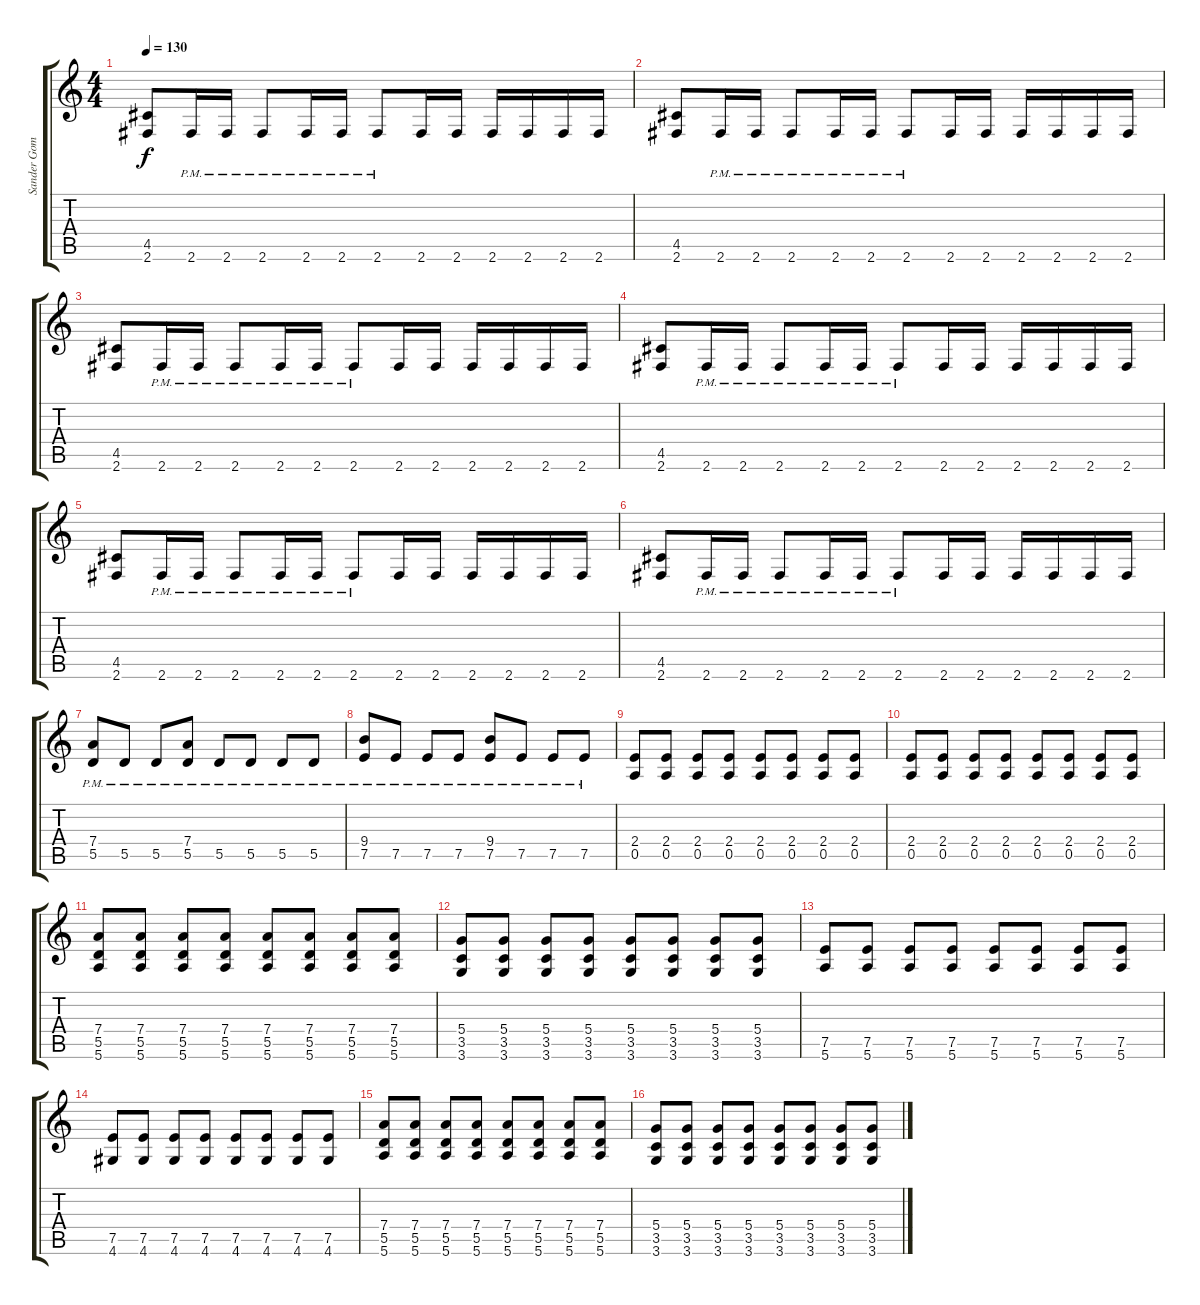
\track ("Sander Gommans" "Sander Gom") {instrument distortionguitar}
\staff {score tabs}
\tuning (E4 B3 G3 D3 A2 E2) {hide}
\ts (4 4)
\tempo 130
\clef g2
\ks c
(4.5 2.6).8{dy f} 2.6{pm}.16 2.6{pm}.16 2.6{pm}.8 2.6{pm}.16 2.6{pm}.16 2.6{pm}.8 2.6.16 2.6.16 2.6.16 2.6.16 2.6.16 2.6.16 |
(4.5 2.6).8 2.6{pm}.16 2.6{pm}.16 2.6{pm}.8 2.6{pm}.16 2.6{pm}.16 2.6{pm}.8 2.6.16 2.6.16 2.6.16 2.6.16 2.6.16 2.6.16 |
(4.5 2.6).8 2.6{pm}.16 2.6{pm}.16 2.6{pm}.8 2.6{pm}.16 2.6{pm}.16 2.6{pm}.8 2.6.16 2.6.16 2.6.16 2.6.16 2.6.16 2.6.16 |
(4.5 2.6).8 2.6{pm}.16 2.6{pm}.16 2.6{pm}.8 2.6{pm}.16 2.6{pm}.16 2.6{pm}.8 2.6.16 2.6.16 2.6.16 2.6.16 2.6.16 2.6.16 |
(4.5 2.6).8 2.6{pm}.16 2.6{pm}.16 2.6{pm}.8 2.6{pm}.16 2.6{pm}.16 2.6{pm}.8 2.6.16 2.6.16 2.6.16 2.6.16 2.6.16 2.6.16 |
(4.5 2.6).8 2.6{pm}.16 2.6{pm}.16 2.6{pm}.8 2.6{pm}.16 2.6{pm}.16 2.6{pm}.8 2.6.16 2.6.16 2.6.16 2.6.16 2.6.16 2.6.16 |
(7.4{pm} 5.5{pm}).8 5.5{pm}.8 5.5{pm}.8 (7.4{pm} 5.5{pm}).8 5.5{pm}.8 5.5{pm}.8 5.5{pm}.8 5.5{pm}.8 |
(9.4{pm} 7.5{pm}).8 7.5{pm}.8 7.5{pm}.8 7.5{pm}.8 (9.4{pm} 7.5{pm}).8 7.5{pm}.8 7.5{pm}.8 7.5{pm}.8 |
(2.4 0.5).8 (2.4 0.5).8 (2.4 0.5).8 (2.4 0.5).8 (2.4 0.5).8 (2.4 0.5).8 (2.4 0.5).8 (2.4 0.5).8 |
(2.4 0.5).8 (2.4 0.5).8 (2.4 0.5).8 (2.4 0.5).8 (2.4 0.5).8 (2.4 0.5).8 (2.4 0.5).8 (2.4 0.5).8 |
(7.4 5.5 5.6).8 (7.4 5.5 5.6).8 (7.4 5.5 5.6).8 (7.4 5.5 5.6).8 (7.4 5.5 5.6).8 (7.4 5.5 5.6).8 (7.4 5.5 5.6).8 (7.4 5.5 5.6).8 |
(5.4 3.5 3.6).8 (5.4 3.5 3.6).8 (5.4 3.5 3.6).8 (5.4 3.5 3.6).8 (5.4 3.5 3.6).8 (5.4 3.5 3.6).8 (5.4 3.5 3.6).8 (5.4 3.5 3.6).8 |
(7.5 5.6).8 (7.5 5.6).8 (7.5 5.6).8 (7.5 5.6).8 (7.5 5.6).8 (7.5 5.6).8 (7.5 5.6).8 (7.5 5.6).8 |
(7.5 4.6).8 (7.5 4.6).8 (7.5 4.6).8 (7.5 4.6).8 (7.5 4.6).8 (7.5 4.6).8 (7.5 4.6).8 (7.5 4.6).8 |
(7.4 5.5 5.6).8 (7.4 5.5 5.6).8 (7.4 5.5 5.6).8 (7.4 5.5 5.6).8 (7.4 5.5 5.6).8 (7.4 5.5 5.6).8 (7.4 5.5 5.6).8 (7.4 5.5 5.6).8 |
(5.4 3.5 3.6).8 (5.4 3.5 3.6).8 (5.4 3.5 3.6).8 (5.4 3.5 3.6).8 (5.4 3.5 3.6).8 (5.4 3.5 3.6).8 (5.4 3.5 3.6).8 (5.4 3.5 3.6).8
